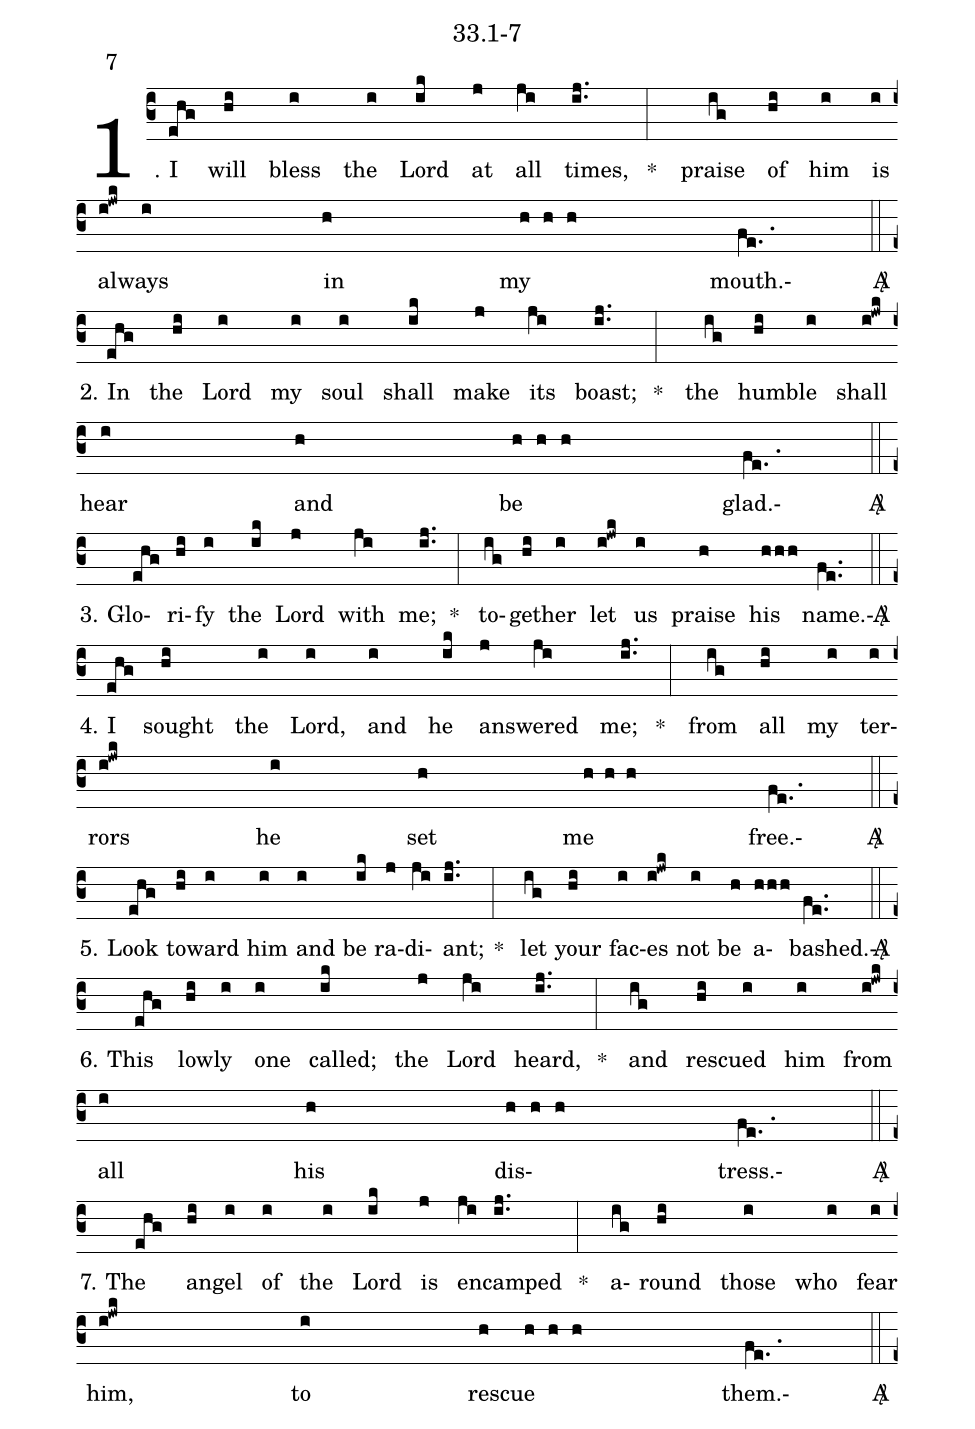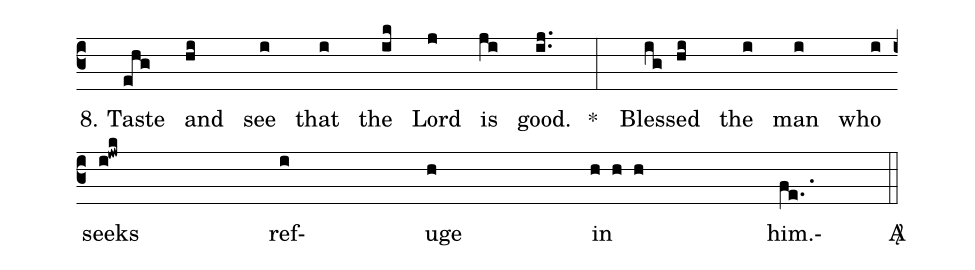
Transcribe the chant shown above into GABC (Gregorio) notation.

name: 33.1-7;
annotation: 7;
%%
(c3)1. I(ehg) will(hi) bless(i) the(i) Lord(ik) at(j) all(ji) times,(ij..) * (:) praise(ig) of(hi) him(i) is(i) al(i!jwk)ways(i) in(h) my(hhh) mouth.(fe..)<sp>A/</sp> (::) (z)
2. In(ehg) the(hi) Lord(i) my(i) soul(i) shall(ik) make(j) its(ji) boast;(ij..) * (:) the(ig) hum(hi)ble(i) shall(i!jwk) hear(i) and(h) be(hhh) glad.(fe..)<sp>A/</sp> (::) (z)
3. Glo(ehg)ri(hi)fy(i) the(ik) Lord(j) with(ji) me;(ij..) * (:) to(ig)geth(hi)er(i) let(i!jwk) us(i) praise(h) his(hhh) name.(fe..)<sp>A/</sp> (::) (z)
4. I(ehg) sought(hi) the(i) Lord,(i) and(i) he(ik) an(j)swered(ji) me;(ij..) * (:) from(ig) all(hi) my(i) ter(i)rors(i!jwk) he(i) set(h) me(hhh) free.(fe..)<sp>A/</sp> (::) (z)
5. Look(ehg) to(hi)ward(i) him(i) and(i) be(ik) ra(j)di(ji)ant;(ij..) * (:) let(ig) your(hi) fac(i)es(i!jwk) not(i) be(h) a(hhh)bashed.(fe..)<sp>A/</sp> (::) (z)
6. This(ehg) low(hi)ly(i) one(i) called;(ik) the(j) Lord(ji) heard,(ij..) * (:) and(ig) res(hi)cued(i) him(i) from(i!jwk) all(i) his(h) dis(hhh)tress.(fe..)<sp>A/</sp> (::) (z)
7. The(ehg) an(hi)gel(i) of(i) the(i) Lord(ik) is(j) en(ji)camped(ij..) * (:) a(ig)round(hi) those(i) who(i) fear(i) him,(i!jwk) to(i) res(h)cue(hhh) them.(fe..)<sp>A/</sp> (::) (z)
8. Taste(ehg) and(hi) see(i) that(i) the(ik) Lord(j) is(ji) good.(ij..) * (:) Bless(ig)ed(hi) the(i) man(i) who(i) seeks(i!jwk) ref(i)uge(h) in(hhh) him.(fe..)<sp>A/</sp> (::) (z)
